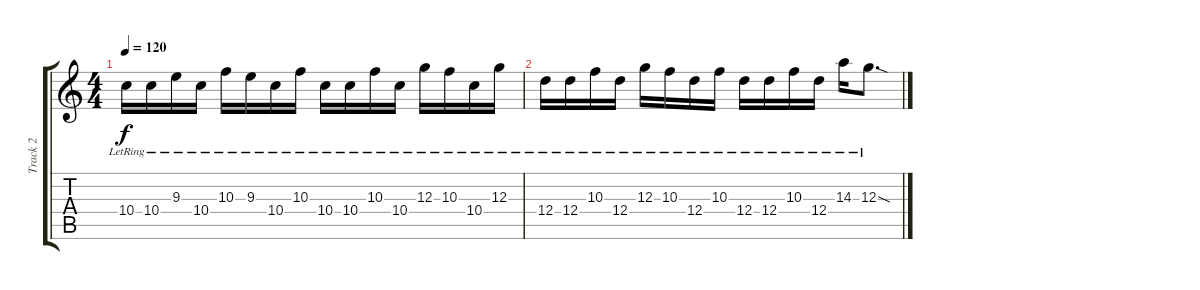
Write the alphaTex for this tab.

\track ("Track 2" "Track 2") {instrument distortionguitar}
\staff {score tabs}
\tuning (E4 B3 G3 D3 A2 D2) {hide}
\ts (4 4)
\tempo 120
\clef g2
\ks c
10.4{lr}.16{dy f} 10.4{lr}.16 9.3{lr}.16 10.4{lr}.16 10.3{lr}.16 9.3{lr}.16 10.4{lr}.16 10.3{lr}.16 10.4{lr}.16 10.4{lr}.16 10.3{lr}.16 10.4{lr}.16 12.3{lr}.16 10.3{lr}.16 10.4{lr}.16 12.3{lr}.16 |
12.4{lr}.16 12.4{lr}.16 10.3{lr}.16 12.4{lr}.16 12.3{lr}.16 10.3{lr}.16 12.4{lr}.16 10.3{lr}.16 12.4{lr}.16 12.4{lr}.16 10.3{lr}.16 12.4{lr}.16 14.3{lr}.16 12.3{sod lr}.8{d}
